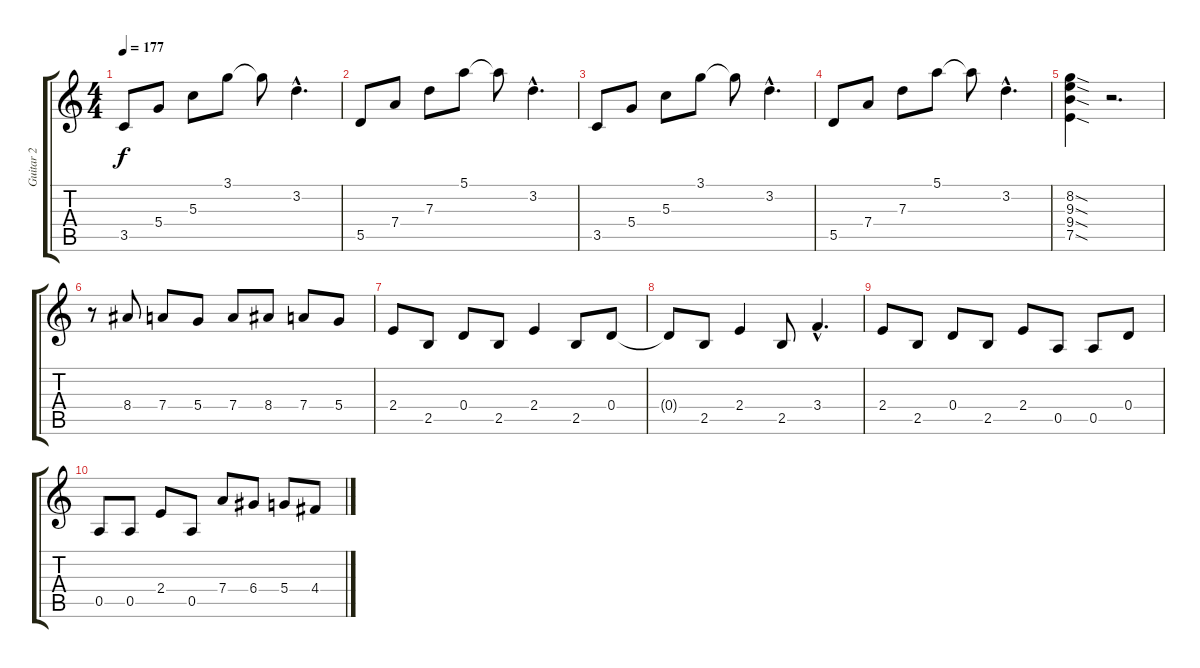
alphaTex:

\track ("Guitar 2" "Guitar 2") {instrument distortionguitar}
\staff {score tabs}
\tuning (E4 B3 G3 D3 A2 E2) {hide}
\ts (4 4)
\tempo 177
\clef g2
\ks c
3.5.8{dy f} 5.4.8 5.3.8 3.1.8 3.1{t}.8 3.2{hac}.4{d} |
5.5.8 7.4.8 7.3.8 5.1.8 5.1{t}.8 3.2{hac}.4{d} |
3.5.8 5.4.8 5.3.8 3.1.8 3.1{t}.8 3.2{hac}.4{d} |
5.5.8 7.4.8 7.3.8 5.1.8 5.1{t}.8 3.2{hac}.4{d} |
(8.2{sod} 9.3{sod} 9.4{sod} 7.5{sod}).4 r.2{d} |
r.8 8.4.8 7.4.8 5.4.8 7.4.8 8.4.8 7.4.8 5.4.8 |
2.4.8 2.5.8 0.4.8 2.5.8 2.4.4 2.5.8 0.4.8 |
0.4{t}.8 2.5.8 2.4.4 2.5.8 3.4{hac}.4{d} |
2.4.8 2.5.8 0.4.8 2.5.8 2.4.8 0.5.8 0.5.8 0.4.8 |
0.5.8 0.5.8 2.4.8 0.5.8 7.4.8 6.4.8 5.4.8 4.4.8
